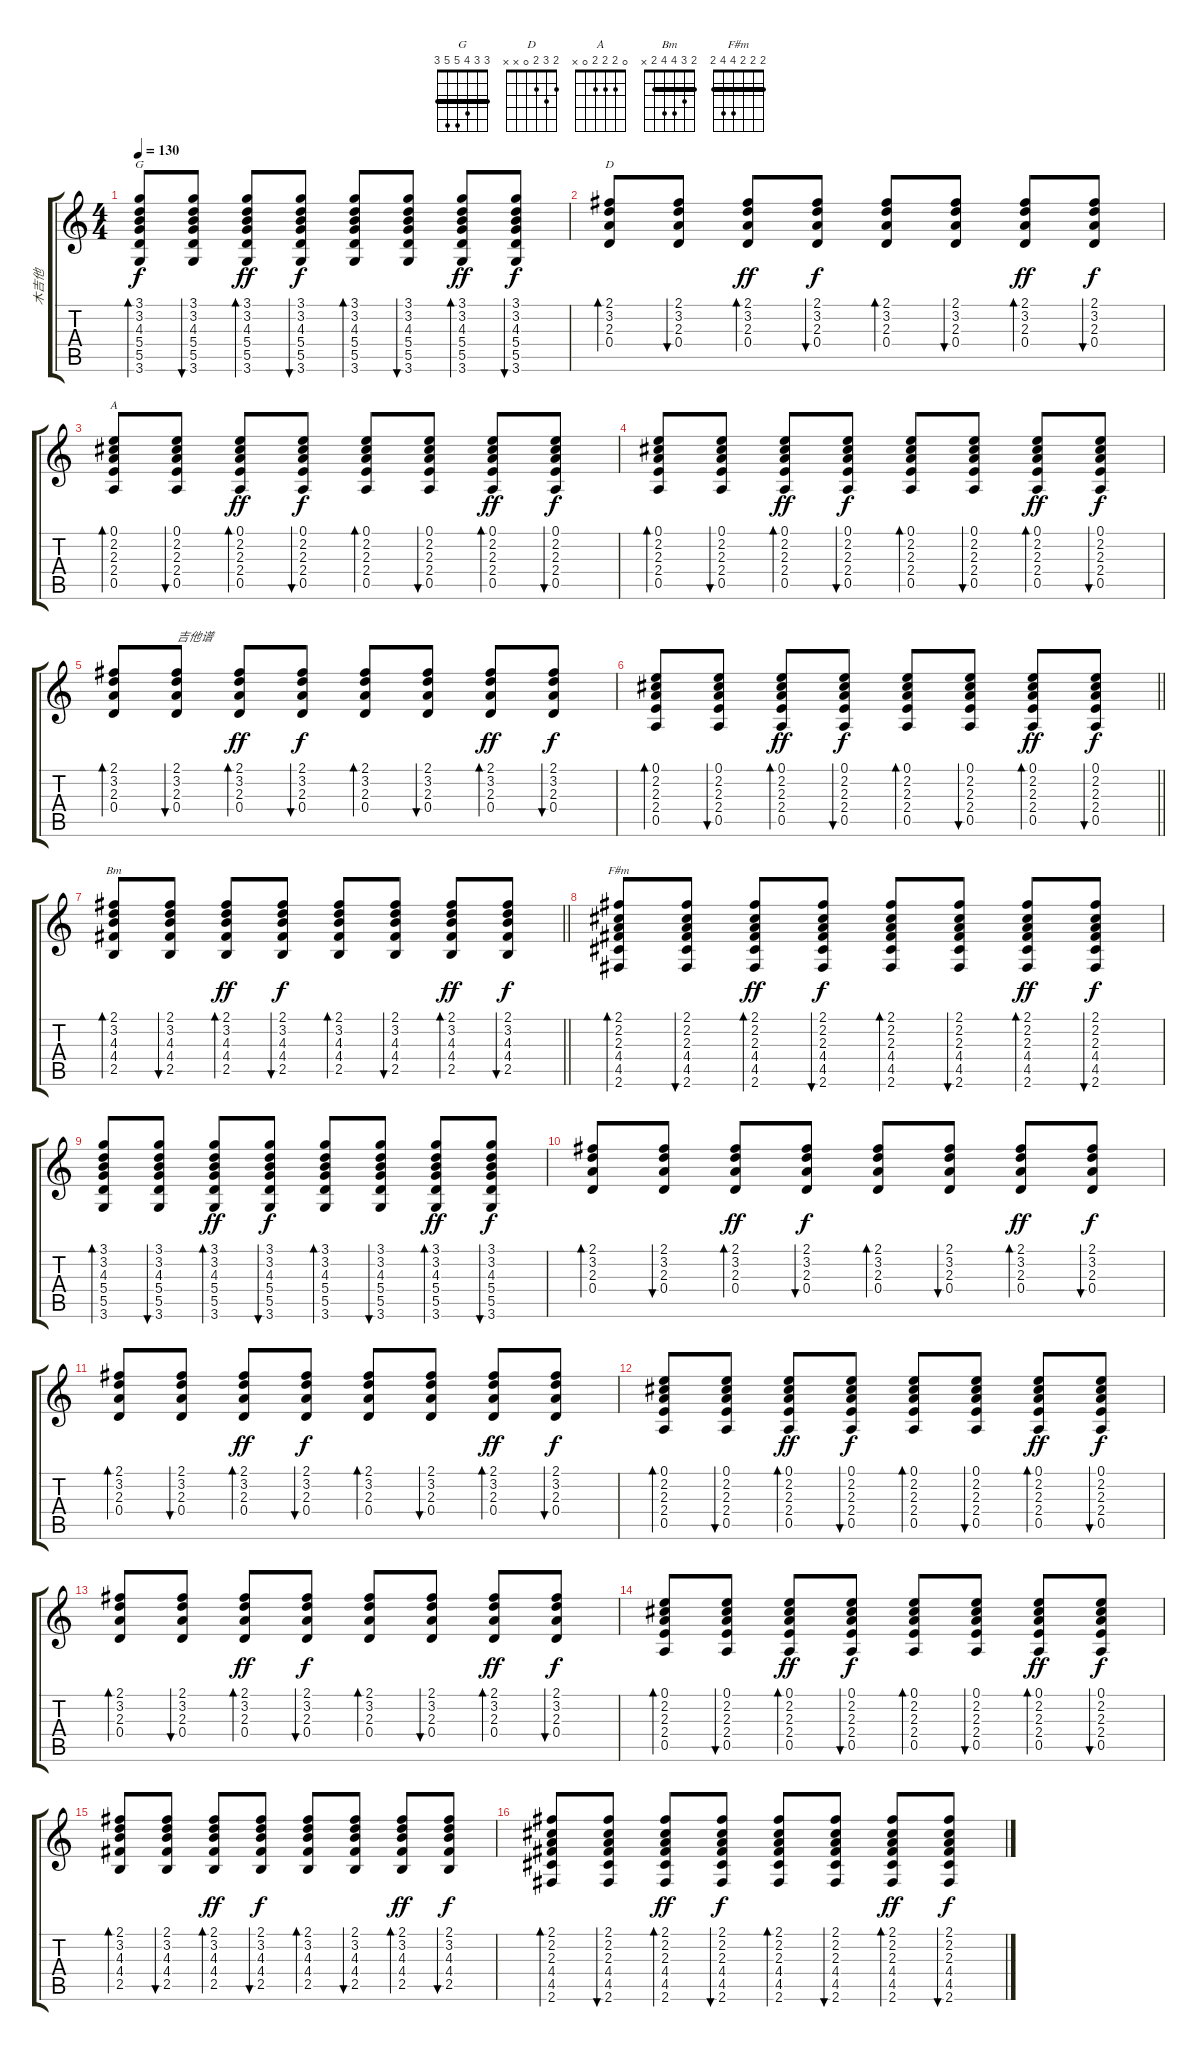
\track ("木吉他" "木吉他") {instrument electricguitarclean}
\staff {score tabs}
\tuning (E4 B3 G3 D3 A2 E2) {hide}
\chord ("G" 3 3 4 5 5 3) {barre 3}
\chord ("D" 2 3 2 0 x x)
\chord ("A" 0 2 2 2 0 x)
\chord ("Bm" 2 3 4 4 2 x) {barre 2}
\chord ("F#m" 2 2 2 4 4 2) {barre 2}
\ts (4 4)
\tempo 130
\clef g2
\ks c
(3.1 3.2 4.3 5.4 5.5 3.6).8{bd 60 ch "G" dy f} (3.1 3.2 4.3 5.4 5.5 3.6).8{bu 60} (3.1 3.2 4.3 5.4 5.5 3.6).8{bd 60 dy ff} (3.1 3.2 4.3 5.4 5.5 3.6).8{bu 60 dy f} (3.1 3.2 4.3 5.4 5.5 3.6).8{bd 60} (3.1 3.2 4.3 5.4 5.5 3.6).8{bu 60} (3.1 3.2 4.3 5.4 5.5 3.6).8{bd 60 dy ff} (3.1 3.2 4.3 5.4 5.5 3.6).8{bu 60 dy f} |
(2.1 3.2 2.3 0.4).8{bd 30 ch "D"} (2.1 3.2 2.3 0.4).8{bu 60} (2.1 3.2 2.3 0.4).8{bd 60 dy ff} (2.1 3.2 2.3 0.4).8{bu 60 dy f} (2.1 3.2 2.3 0.4).8{bd 60} (2.1 3.2 2.3 0.4).8{bu 60} (2.1 3.2 2.3 0.4).8{bd 60 dy ff} (2.1 3.2 2.3 0.4).8{bu 60 dy f} |
(0.1 2.2 2.3 2.4 0.5).8{bd 60 ch "A"} (0.1 2.2 2.3 2.4 0.5).8{bu 60} (0.1 2.2 2.3 2.4 0.5).8{bd 60 dy ff} (0.1 2.2 2.3 2.4 0.5).8{bu 60 dy f} (0.1 2.2 2.3 2.4 0.5).8{bd 60} (0.1 2.2 2.3 2.4 0.5).8{bu 60} (0.1 2.2 2.3 2.4 0.5).8{bd 60 dy ff} (0.1 2.2 2.3 2.4 0.5).8{bu 60 dy f} |
(0.1 2.2 2.3 2.4 0.5).8{bd 60} (0.1 2.2 2.3 2.4 0.5).8{bu 60} (0.1 2.2 2.3 2.4 0.5).8{bd 60 dy ff} (0.1 2.2 2.3 2.4 0.5).8{bu 60 dy f} (0.1 2.2 2.3 2.4 0.5).8{bd 60} (0.1 2.2 2.3 2.4 0.5).8{bu 60} (0.1 2.2 2.3 2.4 0.5).8{bd 60 dy ff} (0.1 2.2 2.3 2.4 0.5).8{bu 60 dy f} |
(2.1 3.2 2.3 0.4).8{bd 30} (2.1 3.2 2.3 0.4).8{bu 60 txt "吉他谱"} (2.1 3.2 2.3 0.4).8{bd 60 dy ff} (2.1 3.2 2.3 0.4).8{bu 60 dy f} (2.1 3.2 2.3 0.4).8{bd 60} (2.1 3.2 2.3 0.4).8{bu 60} (2.1 3.2 2.3 0.4).8{bd 60 dy ff} (2.1 3.2 2.3 0.4).8{bu 60 dy f} |
\barLineRight lightlight
(0.1 2.2 2.3 2.4 0.5).8{bd 60} (0.1 2.2 2.3 2.4 0.5).8{bu 60} (0.1 2.2 2.3 2.4 0.5).8{bd 60 dy ff} (0.1 2.2 2.3 2.4 0.5).8{bu 60 dy f} (0.1 2.2 2.3 2.4 0.5).8{bd 60} (0.1 2.2 2.3 2.4 0.5).8{bu 60} (0.1 2.2 2.3 2.4 0.5).8{bd 60 dy ff} (0.1 2.2 2.3 2.4 0.5).8{bu 60 dy f} |
\section ("" "")
\barLineRight lightlight
(2.1 3.2 4.3 4.4 2.5).8{bd 60 ch "Bm"} (2.1 3.2 4.3 4.4 2.5).8{bu 60} (2.1 3.2 4.3 4.4 2.5).8{bd 60 dy ff} (2.1 3.2 4.3 4.4 2.5).8{bu 60 dy f} (2.1 3.2 4.3 4.4 2.5).8{bd 60} (2.1 3.2 4.3 4.4 2.5).8{bu 60} (2.1 3.2 4.3 4.4 2.5).8{bd 60 dy ff} (2.1 3.2 4.3 4.4 2.5).8{bu 60 dy f} |
\section ("" "")
(2.1 2.2 2.3 4.4 4.5 2.6).8{bd 60 ch "F#m"} (2.1 2.2 2.3 4.4 4.5 2.6).8{bu 60} (2.1 2.2 2.3 4.4 4.5 2.6).8{bd 60 dy ff} (2.1 2.2 2.3 4.4 4.5 2.6).8{bu 60 dy f} (2.1 2.2 2.3 4.4 4.5 2.6).8{bd 60} (2.1 2.2 2.3 4.4 4.5 2.6).8{bu 60} (2.1 2.2 2.3 4.4 4.5 2.6).8{bd 60 dy ff} (2.1 2.2 2.3 4.4 4.5 2.6).8{bu 60 dy f} |
(3.1 3.2 4.3 5.4 5.5 3.6).8{bd 60} (3.1 3.2 4.3 5.4 5.5 3.6).8{bu 60} (3.1 3.2 4.3 5.4 5.5 3.6).8{bd 60 dy ff} (3.1 3.2 4.3 5.4 5.5 3.6).8{bu 60 dy f} (3.1 3.2 4.3 5.4 5.5 3.6).8{bd 60} (3.1 3.2 4.3 5.4 5.5 3.6).8{bu 60} (3.1 3.2 4.3 5.4 5.5 3.6).8{bd 60 dy ff} (3.1 3.2 4.3 5.4 5.5 3.6).8{bu 60 dy f} |
(2.1 3.2 2.3 0.4).8{bd 30} (2.1 3.2 2.3 0.4).8{bu 60} (2.1 3.2 2.3 0.4).8{bd 60 dy ff} (2.1 3.2 2.3 0.4).8{bu 60 dy f} (2.1 3.2 2.3 0.4).8{bd 60} (2.1 3.2 2.3 0.4).8{bu 60} (2.1 3.2 2.3 0.4).8{bd 60 dy ff} (2.1 3.2 2.3 0.4).8{bu 60 dy f} |
(2.1 3.2 2.3 0.4).8{bd 30} (2.1 3.2 2.3 0.4).8{bu 60} (2.1 3.2 2.3 0.4).8{bd 60 dy ff} (2.1 3.2 2.3 0.4).8{bu 60 dy f} (2.1 3.2 2.3 0.4).8{bd 60} (2.1 3.2 2.3 0.4).8{bu 60} (2.1 3.2 2.3 0.4).8{bd 60 dy ff} (2.1 3.2 2.3 0.4).8{bu 60 dy f} |
(0.1 2.2 2.3 2.4 0.5).8{bd 60} (0.1 2.2 2.3 2.4 0.5).8{bu 60} (0.1 2.2 2.3 2.4 0.5).8{bd 60 dy ff} (0.1 2.2 2.3 2.4 0.5).8{bu 60 dy f} (0.1 2.2 2.3 2.4 0.5).8{bd 60} (0.1 2.2 2.3 2.4 0.5).8{bu 60} (0.1 2.2 2.3 2.4 0.5).8{bd 60 dy ff} (0.1 2.2 2.3 2.4 0.5).8{bu 60 dy f} |
(2.1 3.2 2.3 0.4).8{bd 30} (2.1 3.2 2.3 0.4).8{bu 60} (2.1 3.2 2.3 0.4).8{bd 60 dy ff} (2.1 3.2 2.3 0.4).8{bu 60 dy f} (2.1 3.2 2.3 0.4).8{bd 60} (2.1 3.2 2.3 0.4).8{bu 60} (2.1 3.2 2.3 0.4).8{bd 60 dy ff} (2.1 3.2 2.3 0.4).8{bu 60 dy f} |
(0.1 2.2 2.3 2.4 0.5).8{bd 60} (0.1 2.2 2.3 2.4 0.5).8{bu 60} (0.1 2.2 2.3 2.4 0.5).8{bd 60 dy ff} (0.1 2.2 2.3 2.4 0.5).8{bu 60 dy f} (0.1 2.2 2.3 2.4 0.5).8{bd 60} (0.1 2.2 2.3 2.4 0.5).8{bu 60} (0.1 2.2 2.3 2.4 0.5).8{bd 60 dy ff} (0.1 2.2 2.3 2.4 0.5).8{bu 60 dy f} |
(2.1 3.2 4.3 4.4 2.5).8{bd 60} (2.1 3.2 4.3 4.4 2.5).8{bu 60} (2.1 3.2 4.3 4.4 2.5).8{bd 60 dy ff} (2.1 3.2 4.3 4.4 2.5).8{bu 60 dy f} (2.1 3.2 4.3 4.4 2.5).8{bd 60} (2.1 3.2 4.3 4.4 2.5).8{bu 60} (2.1 3.2 4.3 4.4 2.5).8{bd 60 dy ff} (2.1 3.2 4.3 4.4 2.5).8{bu 60 dy f} |
(2.1 2.2 2.3 4.4 4.5 2.6).8{bd 60} (2.1 2.2 2.3 4.4 4.5 2.6).8{bu 60} (2.1 2.2 2.3 4.4 4.5 2.6).8{bd 60 dy ff} (2.1 2.2 2.3 4.4 4.5 2.6).8{bu 60 dy f} (2.1 2.2 2.3 4.4 4.5 2.6).8{bd 60} (2.1 2.2 2.3 4.4 4.5 2.6).8{bu 60} (2.1 2.2 2.3 4.4 4.5 2.6).8{bd 60 dy ff} (2.1 2.2 2.3 4.4 4.5 2.6).8{bu 60 dy f}
